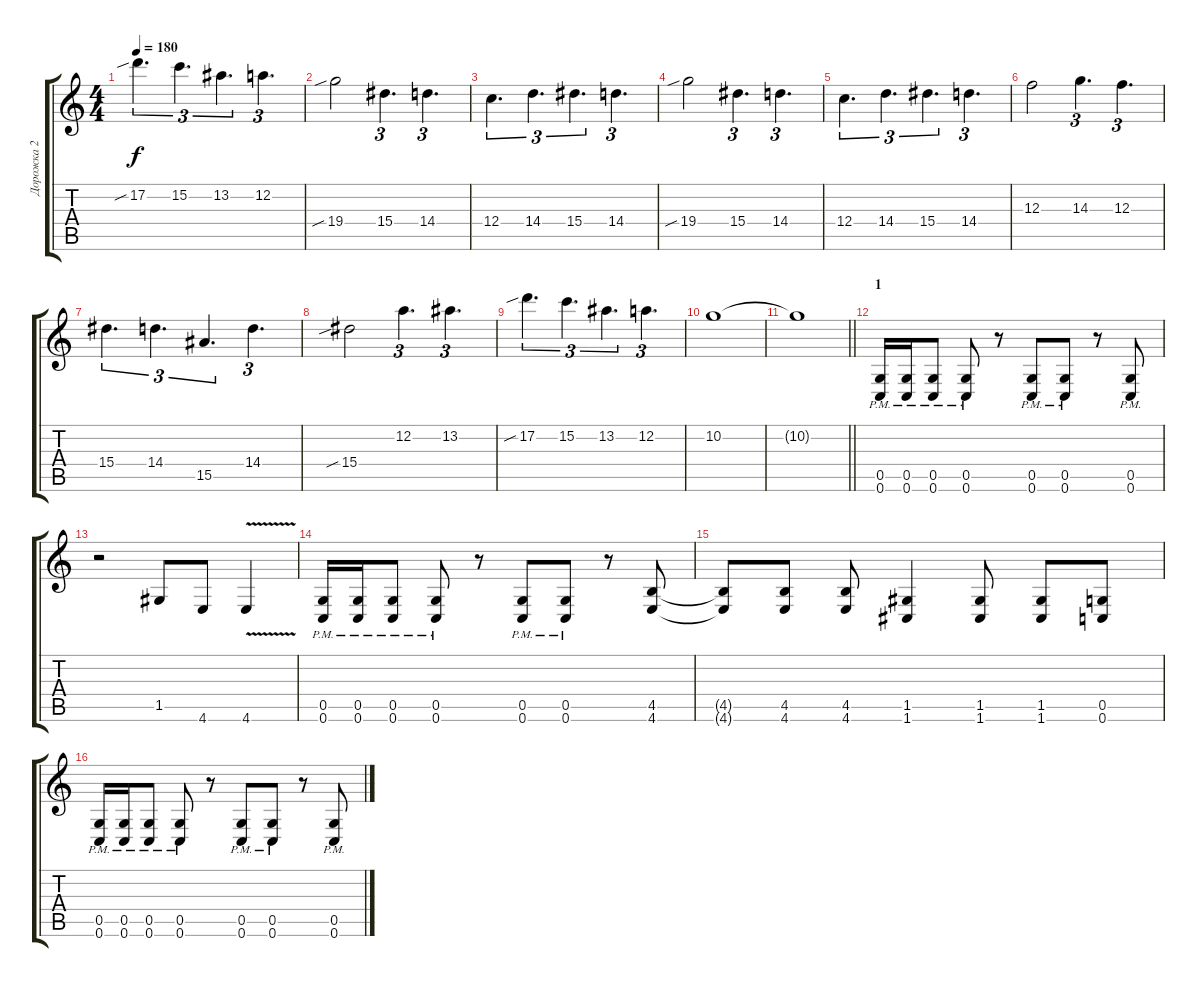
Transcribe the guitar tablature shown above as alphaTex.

\track ("Дорожка 2" "Дорожка 2") {instrument distortionguitar}
\staff {score tabs}
\tuning (D4 A3 F3 C3 G2 C2) {hide}
\ts (4 4)
\tempo 180
\clef g2
\ks c
17.2{sib}.4{d tu (3 2) dy f} 15.2.4{d tu (3 2)} 13.2.4{d tu (3 2)} 12.2.4{d tu (3 2)} |
19.4{sib}.2 15.4.4{d tu (3 2)} 14.4.4{d tu (3 2)} |
12.4.4{d tu (3 2)} 14.4.4{d tu (3 2)} 15.4.4{d tu (3 2)} 14.4.4{d tu (3 2)} |
19.4{sib}.2 15.4.4{d tu (3 2)} 14.4.4{d tu (3 2)} |
12.4.4{d tu (3 2)} 14.4.4{d tu (3 2)} 15.4.4{d tu (3 2)} 14.4.4{d tu (3 2)} |
12.3.2 14.3.4{d tu (3 2)} 12.3.4{d tu (3 2)} |
15.4.4{d tu (3 2)} 14.4.4{d tu (3 2)} 15.5.4{d tu (3 2)} 14.4.4{d tu (3 2)} |
15.4{sib}.2 12.2.4{d tu (3 2)} 13.2.4{d tu (3 2)} |
17.2{sib}.4{d tu (3 2)} 15.2.4{d tu (3 2)} 13.2.4{d tu (3 2)} 12.2.4{d tu (3 2)} |
10.2.1 |
\barLineRight lightlight
10.2{t}.1 |
\section ("" "1")
(0.5{pm} 0.6{pm}).16 (0.5{pm} 0.6{pm}).16 (0.5{pm} 0.6{pm}).8 (0.5{pm} 0.6{pm}).8 r.8 (0.5{pm} 0.6{pm}).8 (0.5{pm} 0.6{pm}).8 r.8 (0.5{pm} 0.6{pm}).8 |
r.2 1.5.8 4.6.8 4.6{v}.4 |
(0.5{pm} 0.6{pm}).16 (0.5{pm} 0.6{pm}).16 (0.5{pm} 0.6{pm}).8 (0.5{pm} 0.6{pm}).8 r.8 (0.5{pm} 0.6{pm}).8 (0.5{pm} 0.6{pm}).8 r.8 (4.5 4.6).8 |
(4.5{t} 4.6{t}).8 (4.5 4.6).8 (4.5 4.6).8 (1.5 1.6).4 (1.5 1.6).8 (1.5 1.6).8 (0.5 0.6).8 |
(0.5{pm} 0.6{pm}).16 (0.5{pm} 0.6{pm}).16 (0.5{pm} 0.6{pm}).8 (0.5{pm} 0.6{pm}).8 r.8 (0.5{pm} 0.6{pm}).8 (0.5{pm} 0.6{pm}).8 r.8 (0.5{pm} 0.6{pm}).8
